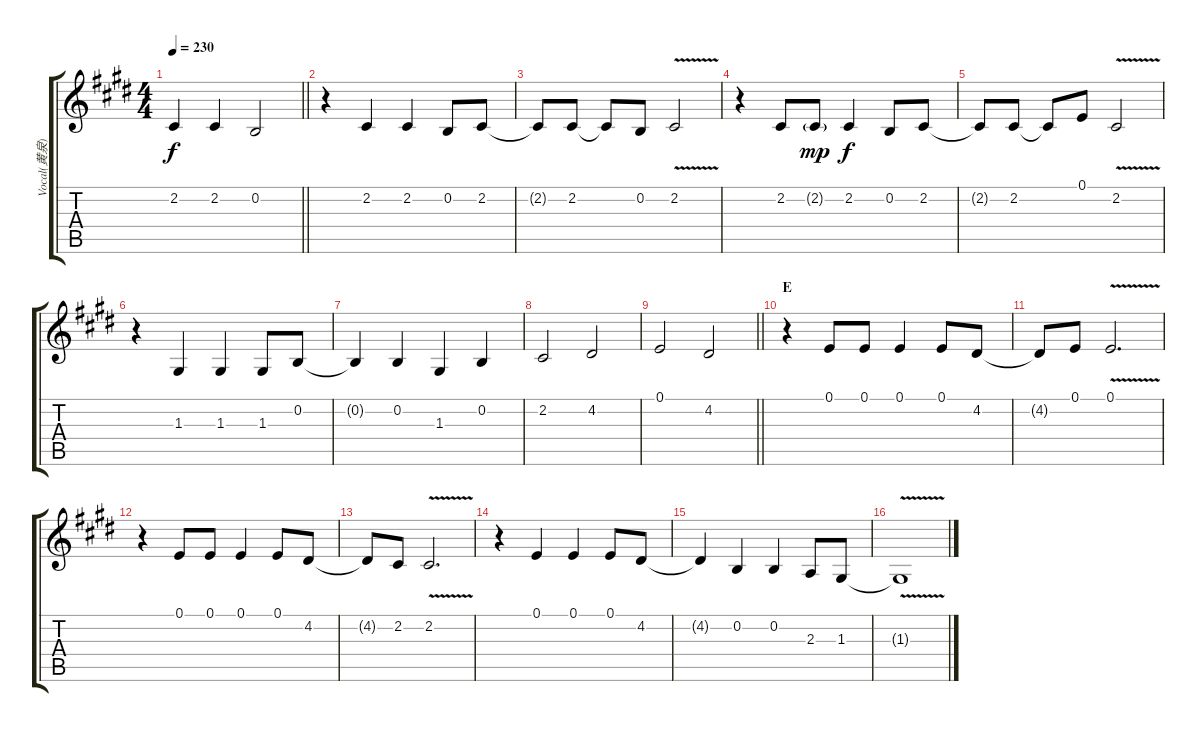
\track ("Vocal(黄泉)" "Vocal(黄泉)") {instrument tenorsax}
\staff {score tabs}
\tuning (E4 B3 G3 D3 A2 E2) {hide}
\ts (4 4)
\tempo 230
\clef g2
\barLineRight lightlight
\ks e
2.2.4{dy f} 2.2.4 0.2.2 |
r.4 2.2.4 2.2.4 0.2.8 2.2.8 |
2.2{t}.8 2.2.8 2.2{t}.8 0.2.8 2.2{v}.2 |
r.4 2.2.8 2.2{g}.8{dy mp} 2.2.4{dy f} 0.2.8 2.2.8 |
2.2{t}.8 2.2.8 2.2{t}.8 0.1.8 2.2{v}.2 |
r.4 1.3.4 1.3.4 1.3.8 0.2.8 |
0.2{t}.4 0.2.4 1.3.4 0.2.4 |
2.2.2 4.2.2 |
\barLineRight lightlight
0.1.2 4.2.2 |
\section ("" "E")
r.4 0.1.8 0.1.8 0.1.4 0.1.8 4.2.8 |
4.2{t}.8 0.1.8 0.1{v}.2{d} |
r.4 0.1.8 0.1.8 0.1.4 0.1.8 4.2.8 |
4.2{t}.8 2.2.8 2.2{v}.2{d} |
r.4 0.1.4 0.1.4 0.1.8 4.2.8 |
4.2{t}.4 0.2.4 0.2.4 2.3.8 1.3.8 |
1.3{v t}.1
